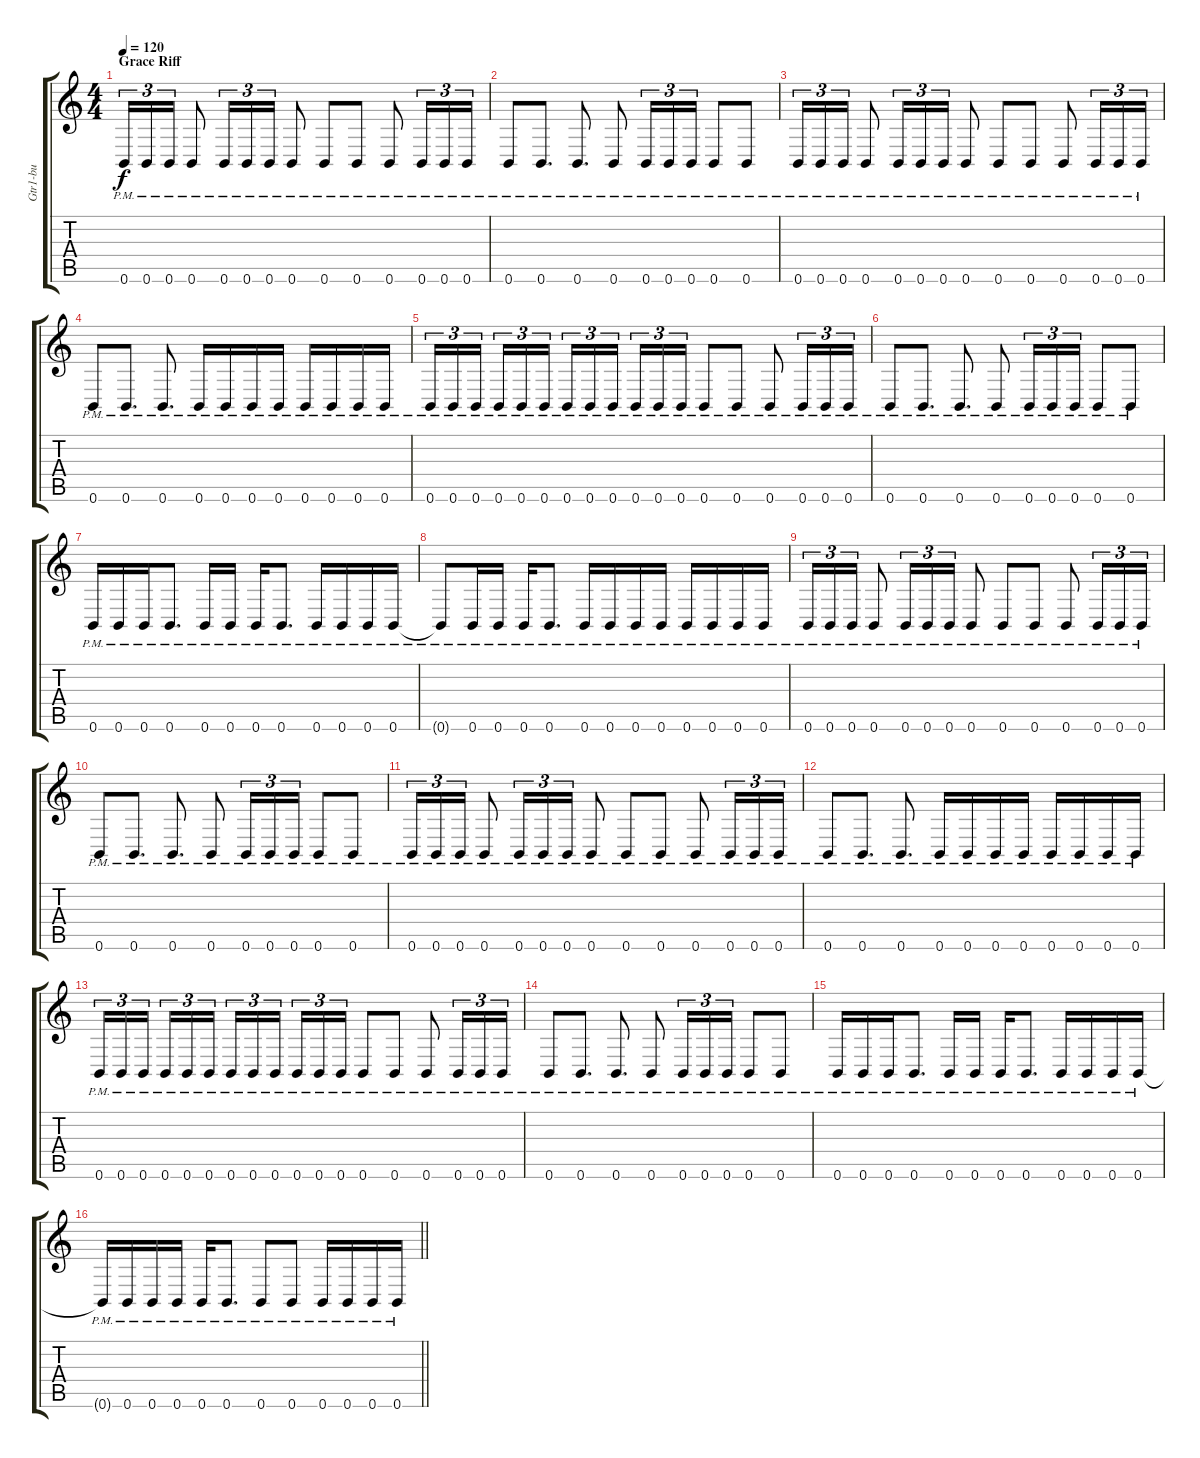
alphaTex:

\track ("Gtr1-bu" "Gtr1-bu") {mute instrument acousticguitarsteel}
\staff {score tabs}
\tuning (Eb4 B3 Gb3 B2 Gb2 B1) {hide}
\ts (4 4)
\section ("" "Grace Riff")
\tempo 120
\clef g2
\ks c
0.6{pm}.16{tu (3 2) dy f volume 15 balance 8 instrument distortionguitar} 0.6{pm}.16{tu (3 2)} 0.6{pm}.16{tu (3 2)} 0.6{pm}.8 0.6{pm}.16{tu (3 2)} 0.6{pm}.16{tu (3 2)} 0.6{pm}.16{tu (3 2)} 0.6{pm}.8 0.6{pm}.8 0.6{pm}.8 0.6{pm}.8 0.6{pm}.16{tu (3 2)} 0.6{pm}.16{tu (3 2)} 0.6{pm}.16{tu (3 2)} |
0.6{pm}.8 0.6{pm}.8{d} 0.6{pm}.8{d} 0.6{pm}.8 0.6{pm}.16{tu (3 2)} 0.6{pm}.16{tu (3 2)} 0.6{pm}.16{tu (3 2)} 0.6{pm}.8 0.6{pm}.8 |
0.6{pm}.16{tu (3 2)} 0.6{pm}.16{tu (3 2)} 0.6{pm}.16{tu (3 2)} 0.6{pm}.8 0.6{pm}.16{tu (3 2)} 0.6{pm}.16{tu (3 2)} 0.6{pm}.16{tu (3 2)} 0.6{pm}.8 0.6{pm}.8 0.6{pm}.8 0.6{pm}.8 0.6{pm}.16{tu (3 2)} 0.6{pm}.16{tu (3 2)} 0.6{pm}.16{tu (3 2)} |
0.6{pm}.8 0.6{pm}.8{d} 0.6{pm}.8{d} 0.6{pm}.16 0.6{pm}.16 0.6{pm}.16 0.6{pm}.16 0.6{pm}.16 0.6{pm}.16 0.6{pm}.16 0.6{pm}.16 |
0.6{pm}.16{tu (3 2)} 0.6{pm}.16{tu (3 2)} 0.6{pm}.16{tu (3 2) beam splitsecondary} 0.6{pm}.16{tu (3 2)} 0.6{pm}.16{tu (3 2)} 0.6{pm}.16{tu (3 2)} 0.6{pm}.16{tu (3 2)} 0.6{pm}.16{tu (3 2)} 0.6{pm}.16{tu (3 2) beam splitsecondary} 0.6{pm}.16{tu (3 2)} 0.6{pm}.16{tu (3 2)} 0.6{pm}.16{tu (3 2)} 0.6{pm}.8 0.6{pm}.8 0.6{pm}.8 0.6{pm}.16{tu (3 2)} 0.6{pm}.16{tu (3 2)} 0.6{pm}.16{tu (3 2)} |
0.6{pm}.8 0.6{pm}.8{d} 0.6{pm}.8{d} 0.6{pm}.8 0.6{pm}.16{tu (3 2)} 0.6{pm}.16{tu (3 2)} 0.6{pm}.16{tu (3 2)} 0.6{pm}.8 0.6{pm}.8 |
0.6{pm}.16 0.6{pm}.16 0.6{pm}.16 0.6{pm}.8{d} 0.6{pm}.16 0.6{pm}.16 0.6{pm}.16 0.6{pm}.8{d} 0.6{pm}.16 0.6{pm}.16 0.6{pm}.16 0.6{pm}.16 |
0.6{pm t}.8 0.6{pm}.16 0.6{pm}.16 0.6{pm}.16 0.6{pm}.8{d} 0.6{pm}.16 0.6{pm}.16 0.6{pm}.16 0.6{pm}.16 0.6{pm}.16 0.6{pm}.16 0.6{pm}.16 0.6{pm}.16 |
0.6{pm}.16{tu (3 2)} 0.6{pm}.16{tu (3 2)} 0.6{pm}.16{tu (3 2)} 0.6{pm}.8 0.6{pm}.16{tu (3 2)} 0.6{pm}.16{tu (3 2)} 0.6{pm}.16{tu (3 2)} 0.6{pm}.8 0.6{pm}.8 0.6{pm}.8 0.6{pm}.8 0.6{pm}.16{tu (3 2)} 0.6{pm}.16{tu (3 2)} 0.6{pm}.16{tu (3 2)} |
0.6{pm}.8 0.6{pm}.8{d} 0.6{pm}.8{d} 0.6{pm}.8 0.6{pm}.16{tu (3 2)} 0.6{pm}.16{tu (3 2)} 0.6{pm}.16{tu (3 2)} 0.6{pm}.8 0.6{pm}.8 |
0.6{pm}.16{tu (3 2)} 0.6{pm}.16{tu (3 2)} 0.6{pm}.16{tu (3 2)} 0.6{pm}.8 0.6{pm}.16{tu (3 2)} 0.6{pm}.16{tu (3 2)} 0.6{pm}.16{tu (3 2)} 0.6{pm}.8 0.6{pm}.8 0.6{pm}.8 0.6{pm}.8 0.6{pm}.16{tu (3 2)} 0.6{pm}.16{tu (3 2)} 0.6{pm}.16{tu (3 2)} |
0.6{pm}.8 0.6{pm}.8{d} 0.6{pm}.8{d} 0.6{pm}.16 0.6{pm}.16 0.6{pm}.16 0.6{pm}.16 0.6{pm}.16 0.6{pm}.16 0.6{pm}.16 0.6{pm}.16 |
0.6{pm}.16{tu (3 2)} 0.6{pm}.16{tu (3 2)} 0.6{pm}.16{tu (3 2) beam splitsecondary} 0.6{pm}.16{tu (3 2)} 0.6{pm}.16{tu (3 2)} 0.6{pm}.16{tu (3 2)} 0.6{pm}.16{tu (3 2)} 0.6{pm}.16{tu (3 2)} 0.6{pm}.16{tu (3 2) beam splitsecondary} 0.6{pm}.16{tu (3 2)} 0.6{pm}.16{tu (3 2)} 0.6{pm}.16{tu (3 2)} 0.6{pm}.8 0.6{pm}.8 0.6{pm}.8 0.6{pm}.16{tu (3 2)} 0.6{pm}.16{tu (3 2)} 0.6{pm}.16{tu (3 2)} |
0.6{pm}.8 0.6{pm}.8{d} 0.6{pm}.8{d} 0.6{pm}.8 0.6{pm}.16{tu (3 2)} 0.6{pm}.16{tu (3 2)} 0.6{pm}.16{tu (3 2)} 0.6{pm}.8 0.6{pm}.8 |
0.6{pm}.16 0.6{pm}.16 0.6{pm}.16 0.6{pm}.8{d} 0.6{pm}.16 0.6{pm}.16 0.6{pm}.16 0.6{pm}.8{d} 0.6{pm}.16 0.6{pm}.16 0.6{pm}.16 0.6{pm}.16 |
\barLineRight lightlight
0.6{pm t}.16 0.6{pm}.16 0.6{pm}.16 0.6{pm}.16 0.6{pm}.16 0.6{pm}.8{d} 0.6{pm}.8 0.6{pm}.8 0.6{pm}.16 0.6{pm}.16 0.6{pm}.16 0.6{pm}.16
